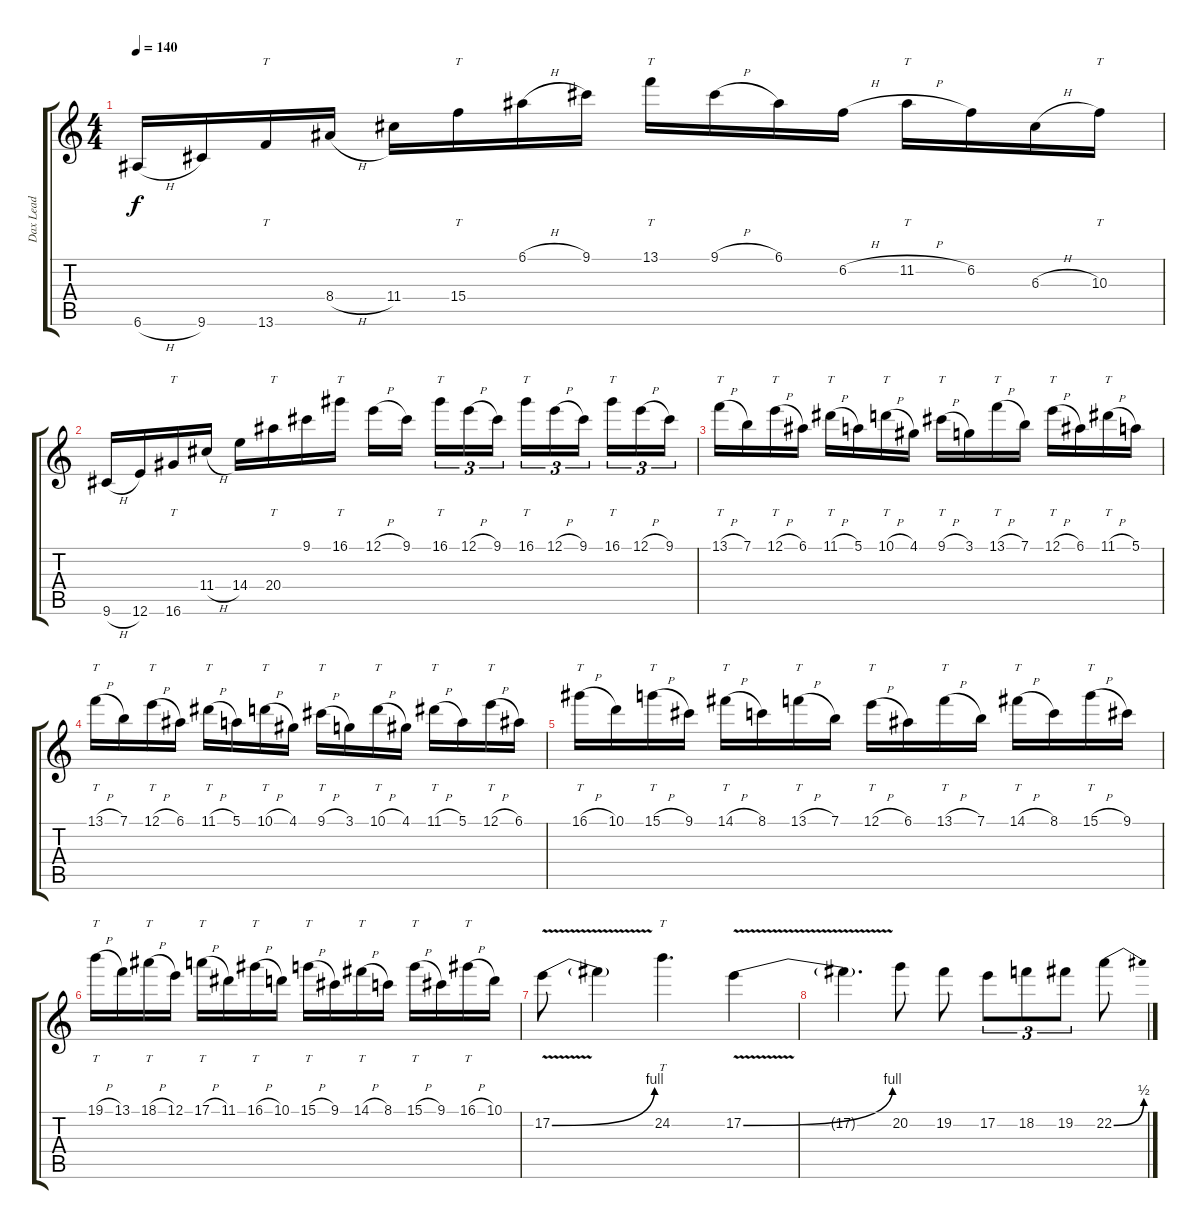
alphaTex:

\track ("Dax Lead" "Dax Lead") {instrument overdrivenguitar}
\staff {score tabs}
\tuning (E4 B3 G3 D3 A2 E2) {hide}
\ts (4 4)
\tempo 140
\clef g2
\ks c
6.6{h}.16{dy f} 9.6.16 13.6.16{tt} 8.4{h}.16 11.4.16 15.4.16{tt} 6.1{h}.16 9.1.16 13.1.16{tt} 9.1{h}.16 6.1.16 6.2{h}.16 11.2{h}.16{tt} 6.2.16 6.3{h}.16 10.3.16{tt} |
9.6{h}.16 12.6.16 16.6.16{tt} 11.4{h}.16 14.4.16 20.4.16{tt} 9.1.16 16.1.16{tt} 12.1{h}.16 9.1.16{beam splitsecondary} 16.1.16{tt tu (3 2)} 12.1{h}.16{tu (3 2)} 9.1.16{tu (3 2)} 16.1.16{tt tu (3 2)} 12.1{h}.16{tu (3 2)} 9.1.16{tu (3 2) beam splitsecondary} 16.1.16{tt tu (3 2)} 12.1{h}.16{tu (3 2)} 9.1.16{tu (3 2)} |
13.1{h}.16{tt} 7.1.16 12.1{h}.16{tt} 6.1.16 11.1{h}.16{tt} 5.1.16 10.1{h}.16{tt} 4.1.16 9.1{h}.16{tt} 3.1.16 13.1{h}.16{tt} 7.1.16 12.1{h}.16{tt} 6.1.16 11.1{h}.16{tt} 5.1.16 |
13.1{h}.16{tt} 7.1.16 12.1{h}.16{tt} 6.1.16 11.1{h}.16{tt} 5.1.16 10.1{h}.16{tt} 4.1.16 9.1{h}.16{tt} 3.1.16 10.1{h}.16{tt} 4.1.16 11.1{h}.16{tt} 5.1.16 12.1{h}.16{tt} 6.1.16 |
16.1{h}.16{tt} 10.1.16 15.1{h}.16{tt} 9.1.16 14.1{h}.16{tt} 8.1.16 13.1{h}.16{tt} 7.1.16 12.1{h}.16{tt} 6.1.16 13.1{h}.16{tt} 7.1.16 14.1{h}.16{tt} 8.1.16 15.1{h}.16{tt} 9.1.16 |
19.1{h}.16{tt} 13.1.16 18.1{h}.16{tt} 12.1.16 17.1{h}.16{tt} 11.1.16 16.1{h}.16{tt} 10.1.16 15.1{h}.16{tt} 9.1.16 14.1{h}.16{tt} 8.1.16 15.1{h}.16{tt} 9.1.16 16.1{h}.16{tt} 10.1.16 |
17.2{be (bend 0 0 60 4) v}.8 17.2{t}.4 24.2.4{tt d} 17.2{be (bend 0 0 60 4) v}.4 |
17.2{t}.4{d} 20.2.8 19.2.8 17.2.8{tu (3 2)} 18.2.8{tu (3 2)} 19.2.8{tu (3 2)} 22.2{be (bend 0 0 60 2)}.8
